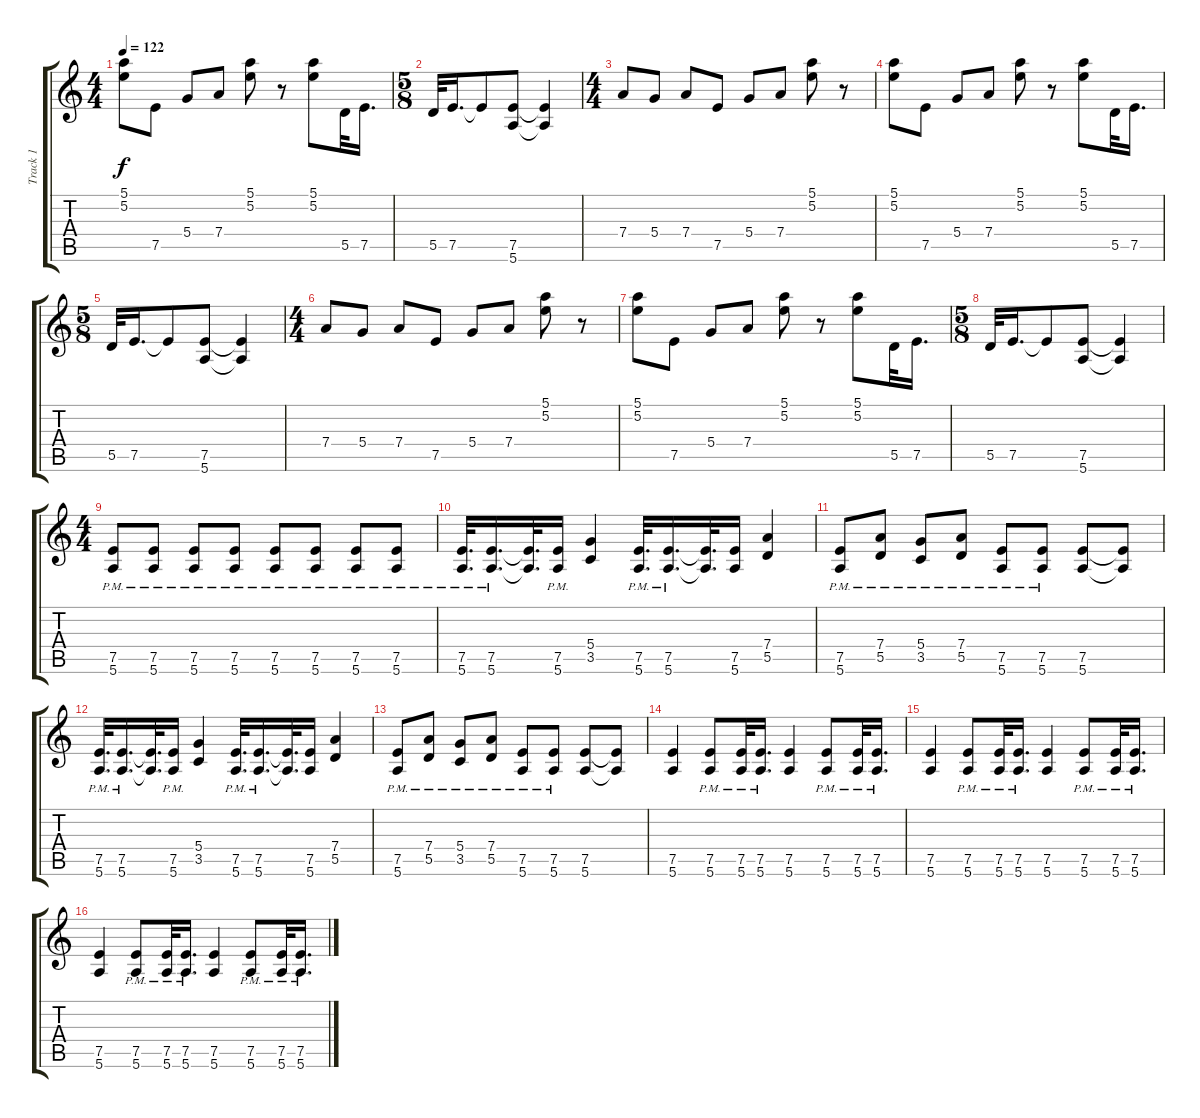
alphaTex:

\track ("Track 1" "Track 1") {instrument electricguitarclean}
\staff {score tabs}
\tuning (E4 B3 G3 D3 A2 E2) {hide}
\ts (4 4)
\tempo 122
\clef g2
\ks c
(5.1 5.2).8{dy f} 7.5.8 5.4.8 7.4.8 (5.1 5.2).8 r.8 (5.1 5.2).8 5.5.32 7.5.16{d} |
\ts (5 8)
5.5.32 7.5.16{d} 7.5{t}.8 (7.5 5.6).8 (7.5{t} 5.6{t}).4 |
\ts (4 4)
7.4.8 5.4.8 7.4.8 7.5.8 5.4.8 7.4.8 (5.1 5.2).8 r.8 |
(5.1 5.2).8 7.5.8 5.4.8 7.4.8 (5.1 5.2).8 r.8 (5.1 5.2).8 5.5.32 7.5.16{d} |
\ts (5 8)
5.5.32 7.5.16{d} 7.5{t}.8 (7.5 5.6).8 (7.5{t} 5.6{t}).4 |
\ts (4 4)
7.4.8 5.4.8 7.4.8 7.5.8 5.4.8 7.4.8 (5.1 5.2).8 r.8 |
(5.1 5.2).8 7.5.8 5.4.8 7.4.8 (5.1 5.2).8 r.8 (5.1 5.2).8 5.5.32 7.5.16{d} |
\ts (5 8)
5.5.32 7.5.16{d} 7.5{t}.8 (7.5 5.6).8 (7.5{t} 5.6{t}).4 |
\ts (4 4)
(7.5{pm} 5.6{pm}).8{instrument distortionguitar} (7.5{pm} 5.6{pm}).8 (7.5{pm} 5.6{pm}).8 (7.5{pm} 5.6{pm}).8 (7.5{pm} 5.6{pm}).8 (7.5{pm} 5.6{pm}).8 (7.5{pm} 5.6{pm}).8 (7.5{pm} 5.6{pm}).8 |
(7.5{pm} 5.6{pm}).32{d} (7.5{pm} 5.6{pm}).16{d} (7.5{t} 5.6{t}).32{d} (7.5{pm} 5.6{pm}).16 (5.4 3.5).4 (7.5{pm} 5.6).32{d} (7.5{pm} 5.6).16{d} (7.5{t} 5.6{t}).32{d} (7.5 5.6).16 (7.4 5.5).4 |
(7.5{pm} 5.6{pm}).8 (7.4 5.5{pm}).8 (5.4 3.5{pm}).8 (7.4 5.5{pm}).8 (7.5{pm} 5.6{pm}).8 (7.5{pm} 5.6{pm}).8 (7.5 5.6).8 (7.5{t} 5.6{t}).8 |
(7.5{pm} 5.6{pm}).32{d} (7.5{pm} 5.6{pm}).16{d} (7.5{t} 5.6{t}).32{d} (7.5{pm} 5.6{pm}).16 (5.4 3.5).4 (7.5{pm} 5.6).32{d} (7.5{pm} 5.6).16{d} (7.5{t} 5.6{t}).32{d} (7.5 5.6).16 (7.4 5.5).4 |
(7.5{pm} 5.6{pm}).8 (7.4 5.5{pm}).8 (5.4 3.5{pm}).8 (7.4 5.5{pm}).8 (7.5{pm} 5.6{pm}).8 (7.5{pm} 5.6{pm}).8 (7.5 5.6).8 (7.5{t} 5.6{t}).8 |
(7.5 5.6).4 (7.5{pm} 5.6{pm}).8 (7.5{pm} 5.6{pm}).32 (7.5{pm} 5.6{pm}).16{d} (7.5 5.6).4 (7.5{pm} 5.6{pm}).8 (7.5{pm} 5.6{pm}).32 (7.5{pm} 5.6{pm}).16{d} |
(7.5 5.6).4 (7.5{pm} 5.6{pm}).8 (7.5{pm} 5.6{pm}).32 (7.5{pm} 5.6{pm}).16{d} (7.5 5.6).4 (7.5{pm} 5.6{pm}).8 (7.5{pm} 5.6{pm}).32 (7.5{pm} 5.6{pm}).16{d} |
(7.5 5.6).4 (7.5{pm} 5.6{pm}).8 (7.5{pm} 5.6{pm}).32 (7.5{pm} 5.6{pm}).16{d} (7.5 5.6).4 (7.5{pm} 5.6{pm}).8 (7.5{pm} 5.6{pm}).32 (7.5{pm} 5.6{pm}).16{d}
